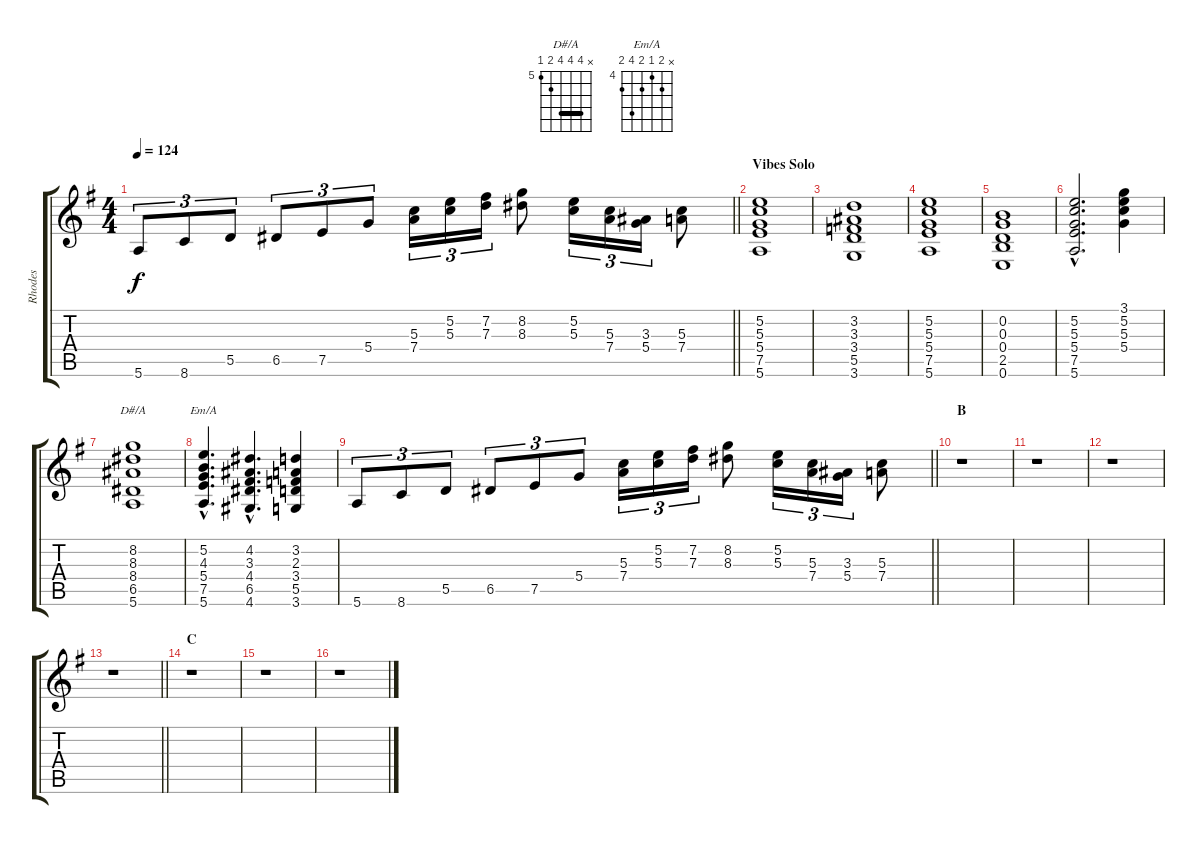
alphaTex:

\track ("Rhodes" "Rhodes") {instrument electricpiano1}
\staff {score tabs}
\tuning (E5 B4 G4 D4 A3 E3) {hide}
\chord ("D#/A" x 8 8 8 6 5) {firstfret 5 barre 8}
\chord ("Em/A" x 5 4 5 7 5) {firstfret 4}
\ts (4 4)
\tempo 124
\clef g2
\barLineRight lightlight
\ks eminor
5.6.8{tu (3 2) dy f} 8.6.8{tu (3 2)} 5.5.8{tu (3 2)} 6.5.8{tu (3 2)} 7.5.8{tu (3 2)} 5.4.8{tu (3 2)} (5.3 7.4).16{tu (3 2)} (5.2 5.3).16{tu (3 2)} (7.2 7.3).16{tu (3 2)} (8.2 8.3).8 (5.2 5.3).16{tu (3 2)} (5.3 7.4).16{tu (3 2)} (3.3 5.4).16{tu (3 2)} (5.3 7.4).8 |
\section ("" "Vibes Solo")
(5.2 5.3 5.4 7.5 5.6).1 |
(3.2 3.3 3.4 5.5 3.6).1 |
(5.2 5.3 5.4 7.5 5.6).1 |
(0.2 0.3 0.4 2.5 0.6).1 |
(5.2{hac} 5.3{hac} 5.4{hac} 7.5{hac} 5.6{hac}).2{d} (3.1 5.2 5.3 5.4).4 |
(8.2 8.3 8.4 6.5 5.6).1{ch "D#/A"} |
(5.2{hac} 4.3{hac} 5.4{hac} 7.5{hac} 5.6{hac}).4{d ch "Em/A"} (4.2{hac} 3.3{hac} 4.4{hac} 6.5{hac} 4.6{hac}).4{d} (3.2 2.3 3.4 5.5 3.6).4 |
\barLineRight lightlight
5.6.8{tu (3 2)} 8.6.8{tu (3 2)} 5.5.8{tu (3 2)} 6.5.8{tu (3 2)} 7.5.8{tu (3 2)} 5.4.8{tu (3 2)} (5.3 7.4).16{tu (3 2)} (5.2 5.3).16{tu (3 2)} (7.2 7.3).16{tu (3 2)} (8.2 8.3).8 (5.2 5.3).16{tu (3 2)} (5.3 7.4).16{tu (3 2)} (3.3 5.4).16{tu (3 2)} (5.3 7.4).8 |
\section ("" "B")
r.1 |
r.1 |
r.1 |
\barLineRight lightlight
r.1 |
\section ("" "C")
r.1 |
r.1 |
r.1
